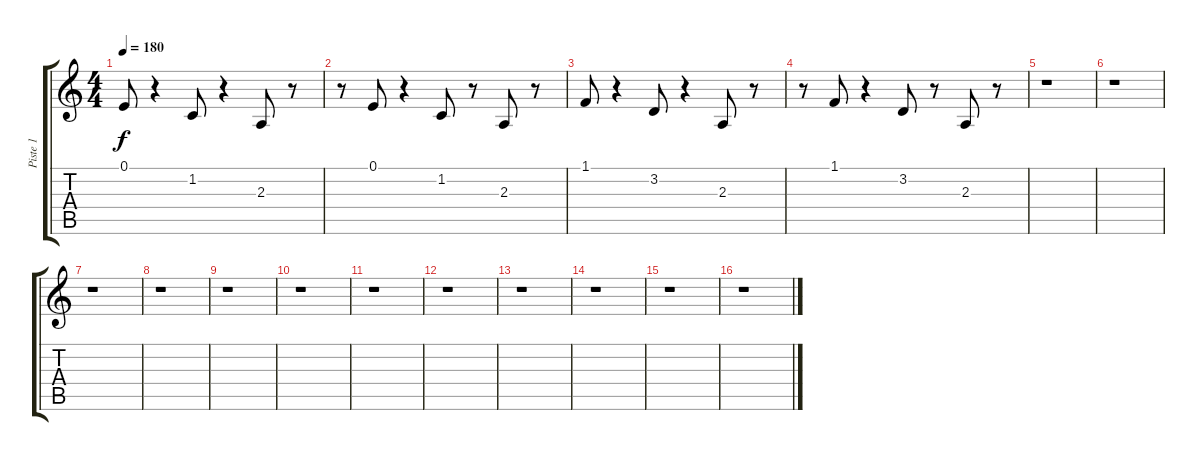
\track ("Piste 1" "Piste 1") {instrument lead2sawtooth}
\staff {score tabs}
\tuning (E4 B3 G3 D3 A2 E2) {hide}
\ts (4 4)
\tempo 180
\clef g2
\ks c
0.1.8{dy f} r.4 1.2.8 r.4 2.3.8 r.8 |
r.8 0.1.8 r.4 1.2.8 r.8 2.3.8 r.8 |
1.1.8 r.4 3.2.8 r.4 2.3.8 r.8 |
r.8 1.1.8 r.4 3.2.8 r.8 2.3.8 r.8 |
r.1 |
r.1 |
r.1 |
r.1 |
r.1 |
r.1 |
r.1 |
r.1 |
r.1 |
r.1 |
r.1 |
r.1
